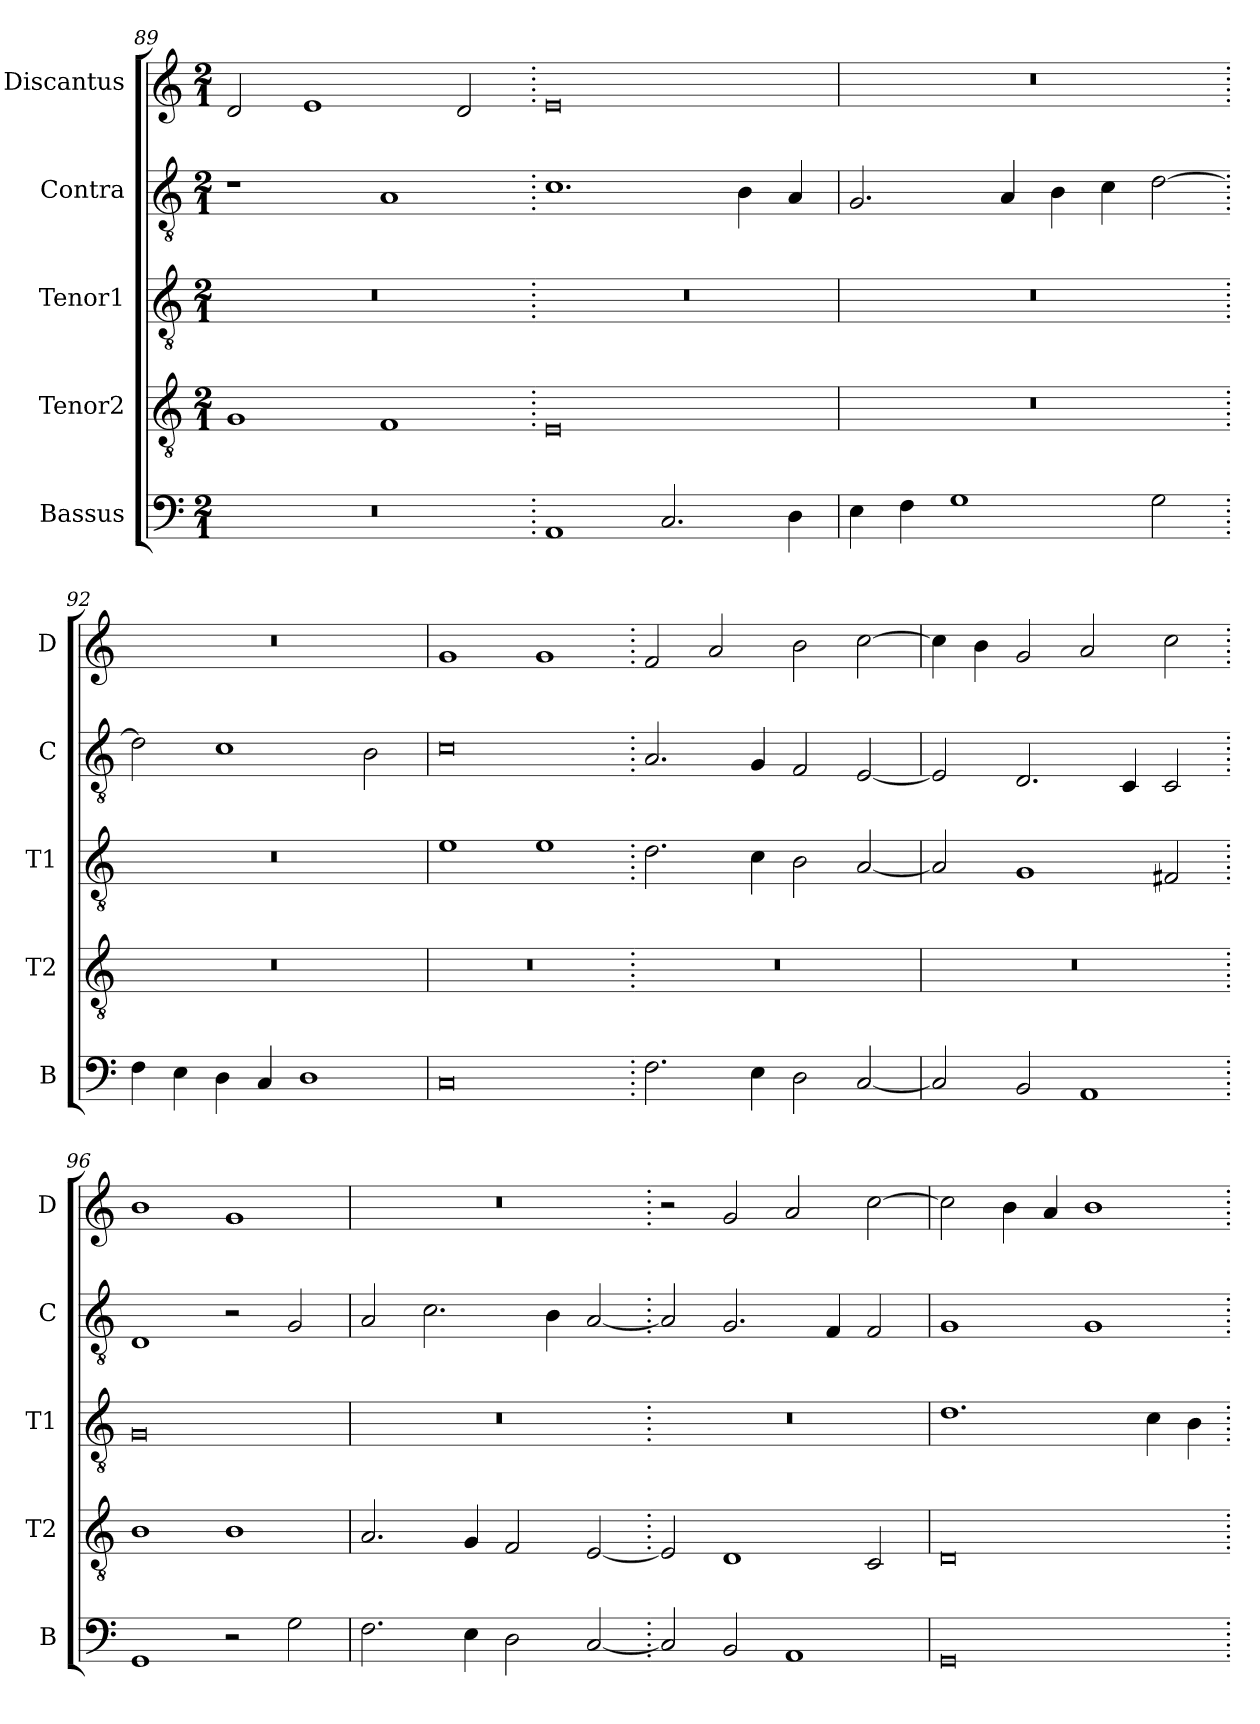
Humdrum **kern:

**kern	**kern	**kern	**kern	**kern
*part5	*part4	*part3	*part2	*part1
*staff5	*staff4	*staff3	*staff2	*staff1
*I"Bassus	*I"Tenor2	*I"Tenor1	*I"Contra	*I"Discantus
*I'B	*I'T2	*I'T1	*I'C	*I'D
*clefF4	*clefGv2	*clefGv2	*clefGv2	*clefG2
*k[]	*k[]	*k[]	*k[]	*k[]
*M2/1	*M2/1	*M2/1	*M2/1	*M2/1
=89	=89	=89	=89	=89
0r	1G	0r	1r	2d/
.	.	.	.	1e
.	1F	.	1A	.
.	.	.	.	2d/
=90.	=90.	=90.	=90.	=90.
1AA	0E	0r	1.c	0e
2.C/	.	.	.	.
.	.	.	4B\	.
4D\	.	.	4A/	.
=91	=91	=91	=91	=91
4E\	0r	0r	2.G/	0r
4F\	.	.	.	.
1G	.	.	.	.
.	.	.	4A/	.
.	.	.	4B\	.
.	.	.	4c\	.
2G\	.	.	[2d\	.
=92.	=92.	=92.	=92.	=92.
4F\	0r	0r	2d\]	0r
4E\	.	.	.	.
4D\	.	.	1c	.
4C/	.	.	.	.
1D	.	.	.	.
.	.	.	2B\	.
=93	=93	=93	=93	=93
0C	0r	1e	0c	1g
.	.	1e	.	1g
=94.	=94.	=94.	=94.	=94.
2.F\	0r	2.d\	2.A/	2f/
.	.	.	.	2a/
4E\	.	4c\	4G/	.
2D\	.	2B\	2F/	2b\
[2C/	.	[2A/	[2E/	[2cc\
=95	=95	=95	=95	=95
2C/]	0r	2A/]	2E/]	4cc\]
.	.	.	.	4b\
2BB/	.	1G	2.D/	2g/
1AA	.	.	.	2a/
.	.	.	4C/	.
.	.	2F#X/	2C/	2cc\
=96.	=96.	=96.	=96.	=96.
1GG	1B	0G	1D	1b
2r	1B	.	2r	1g
2G\	.	.	2G/	.
=97	=97	=97	=97	=97
2.F\	2.A/	0r	2A/	0r
.	.	.	2.c\	.
4E\	4G/	.	.	.
2D\	2F/	.	.	.
.	.	.	4B\	.
[2C/	[2E/	.	[2A/	.
=98.	=98.	=98.	=98.	=98.
2C/]	2E/]	0r	2A/]	2r
2BB/	1D	.	2.G/	2g/
1AA	.	.	.	2a/
.	.	.	4F/	.
.	2C/	.	2F/	[2cc\
=99	=99	=99	=99	=99
0GG	0D	1.d	1G	2cc\]
.	.	.	.	4b\
.	.	.	.	4a/
.	.	.	1G	1b
.	.	4c\	.	.
.	.	4B\	.	.
=.	=.	=.	=.	=.
*-	*-	*-	*-	*-
